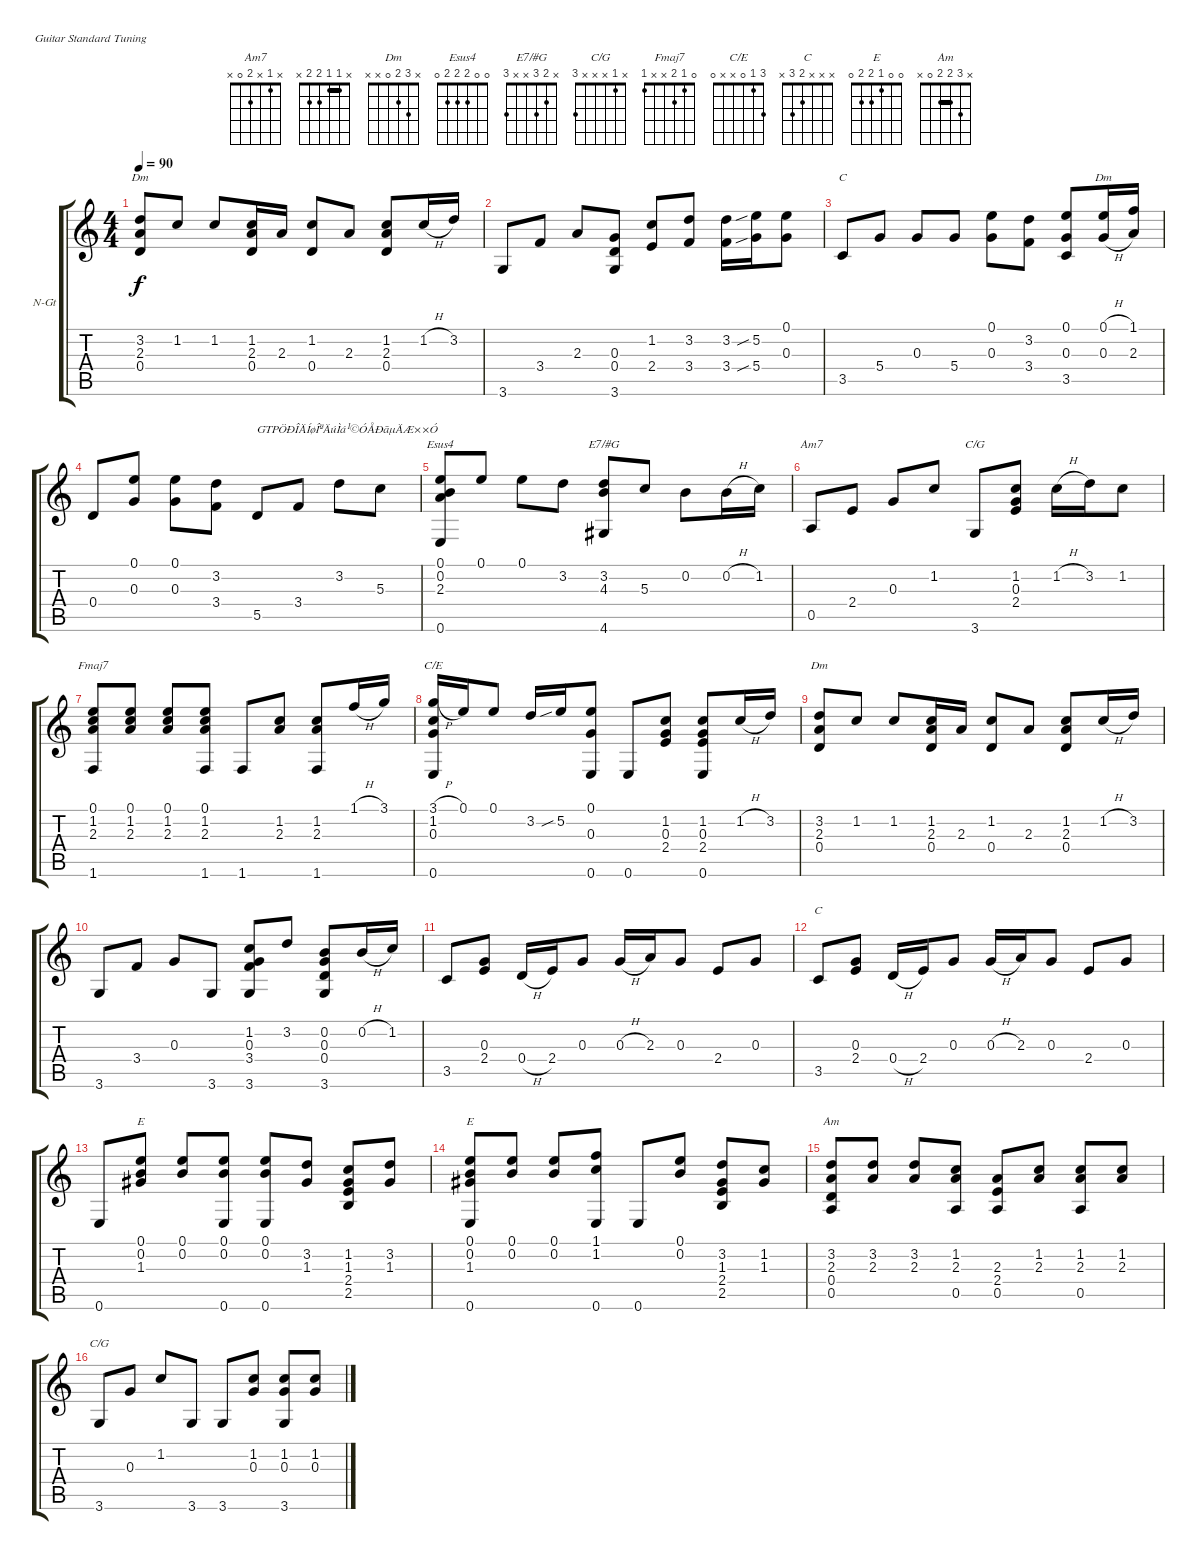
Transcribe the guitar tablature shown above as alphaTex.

\bracketExtendMode groupsimilarinstruments
\firstSystemTrackNameOrientation horizontal
\otherSystemsTrackNameOrientation horizontal
\track ("Òô¹ì 1" "N-Gt") {instrument acousticguitarnylon}
\staff {score tabs}
\tuning (E4 B3 G3 D3 A2 E2)
\chord ("Am7" x 1 x 2 0 x) {showfingering false}
\chord ("" x 3 x 3 x x) {showfingering false barre 3}
\chord ("Dm" 1 x 2 x x x) {showfingering false}
\chord ("" x 3 5 3 5 x) {firstfret 3 showfingering false barre 3}
\chord ("Esus4" 0 0 2 2 2 0) {showfingering false}
\chord ("E7/#G" x 2 3 x x 3) {showfingering false}
\chord ("C/G" x 1 x 2 x 3) {showfingering false}
\chord ("Fmaj7" 0 1 2 x x 1) {showfingering false}
\chord ("C/E" 3 1 0 x x 0) {showfingering false}
\chord ("" x 1 x 2 x 0) {showfingering false}
\chord ("Dm" x 3 2 0 x x) {showfingering false}
\chord ("" x 1 2 0 x x) {showfingering false}
\chord ("" x 3 2 3 x 3) {showfingering false}
\chord ("" x x x x x 3) {showfingering false}
\chord ("" x 1 x 2 x x) {showfingering false}
\chord ("" 1 5 1 5 x x) {firstfret 2 showfingering false}
\chord ("C" x 5 x 5 3 x) {firstfret 3 showfingering false barre 5}
\chord ("" x 3 x 3 3 x) {showfingering false barre (3 3)}
\chord ("" x 3 x 3 x 3) {showfingering false barre (3 3)}
\chord ("" x 1 0 3 x 3) {showfingering false}
\chord ("" x 0 0 0 x 3) {showfingering false}
\chord ("" x x x 2 3 x) {showfingering false}
\chord ("C" x x x 2 3 x) {showfingering false}
\chord ("E" 0 0 1 2 2 x) {showfingering false}
\chord ("" x 1 1 2 2 x) {showfingering false barre 1}
\chord ("E" 0 0 1 2 2 0) {showfingering false}
\chord ("Am" x 3 2 2 0 x) {showfingering false barre 2}
\chord ("C/G" x 1 x x x 3) {showfingering false}
\ts (4 4)
\tempo 90
\clef g2
\ks c
(3.2 2.3 0.4).8{ch "Dm" dy f} 1.2.8 1.2.8 (1.2 2.3 0.4).16{ch ""} 2.3.16 (1.2 0.4).8 2.3.8 (1.2 2.3 0.4).8 1.2{h}.16 3.2.16 |
3.6.8{ch ""} 3.4.8 2.3.8{ch ""} (0.3 0.4 3.6).8 (1.2 2.4).8{ch ""} (3.2 3.4).8 (3.2 3.4).16{ch ""} (5.2{sib} 5.4{sib}).16 (0.1 0.3).8{ch ""} |
3.5.8{ch "C"} 5.4.8 0.3.8 5.4.8 (0.1 0.3).8 (3.2 3.4).8{ch ""} (0.1 0.3 3.5).8 (0.1{h} 0.3{h}).16{ch "Dm"} (1.1 2.3).16 |
0.4.8 (0.1 0.3).8 (0.1 0.3).8 (3.2 3.4).8{ch ""} 5.5.8{txt "GTPÖÐÎÄÍøÎªÄúÌá¹©ÓÅÐãµÄÆ××Ó"} 3.4.8 3.2.8 5.3.8 |
(0.1 0.2 2.3 0.6).8{ch "Esus4"} 0.1.8 0.1.8 3.2.8 (3.2 4.3 4.6).8{ch "E7/#G"} 5.3.8 0.2.8 0.2{h}.16 1.2.16 |
0.5.8{ch "Am7"} 2.4.8 0.3.8 1.2.8 3.6.8{ch "C/G"} (1.2 0.3 2.4).8 1.2{h}.16 3.2.16 1.2.8 |
(0.1 1.2 2.3 1.6).8{ch "Fmaj7"} (0.1 1.2 2.3).8 (0.1 1.2 2.3).8 (0.1 1.2 2.3 1.6).8 1.6.8 (1.2 2.3).8 (1.2 2.3 1.6).8 1.1{h}.16 3.1.16 |
(3.1{h} 1.2 0.3 0.6).16{ch "C/E"} 0.1.16 0.1.8 3.2.16 5.2{sib}.16 (0.1 0.3 0.6).8 0.6.8{ch ""} (1.2 0.3 2.4).8 (1.2 0.3 2.4 0.6).8 1.2{h}.16 3.2.16 |
(3.2 2.3 0.4).8{ch "Dm"} 1.2.8 1.2.8 (1.2 2.3 0.4).16{ch ""} 2.3.16 (1.2 0.4).8 2.3.8 (1.2 2.3 0.4).8 1.2{h}.16 3.2.16 |
3.6.8{ch ""} 3.4.8 0.3.8 3.6.8 (1.2 0.3 3.4 3.6).8{ch ""} 3.2.8 (0.2 0.3 0.4 3.6).8{ch ""} 0.2{h}.16 1.2.16 |
3.5.8{ch ""} (0.3 2.4).8 0.4{h}.16 2.4.16 0.3.8 0.3{h}.16 2.3.16 0.3.8 2.4.8 0.3.8 |
3.5.8{ch "C"} (0.3 2.4).8 0.4{h}.16 2.4.16 0.3.8 0.3{h}.16 2.3.16 0.3.8 2.4.8 0.3.8 |
0.6.8 (0.1 0.2 1.3).8{ch "E"} (0.1 0.2).8 (0.1 0.2 0.6).8 (0.1 0.2 0.6).8 (3.2 1.3).8 (1.2 1.3 2.4 2.5).8{ch ""} (3.2 1.3).8 |
(0.1 0.2 1.3 0.6).8{ch "E"} (0.1 0.2).8 (0.1 0.2).8 (1.1 1.2 0.6).8 0.6.8 (0.1 0.2).8 (3.2 1.3 2.4 2.5).8 (1.2 1.3).8 |
(3.2 2.3 0.4 0.5).8{ch "Am"} (3.2 2.3).8 (3.2 2.3).8 (1.2 2.3 0.5).8 (2.3 2.4 0.5).8 (1.2 2.3).8 (1.2 2.3 0.5).8 (1.2 2.3).8 |
3.6.8{ch "C/G"} 0.3.8 1.2.8 3.6.8 3.6.8 (1.2 0.3).8 (1.2 0.3 3.6).8 (1.2 0.3).8
